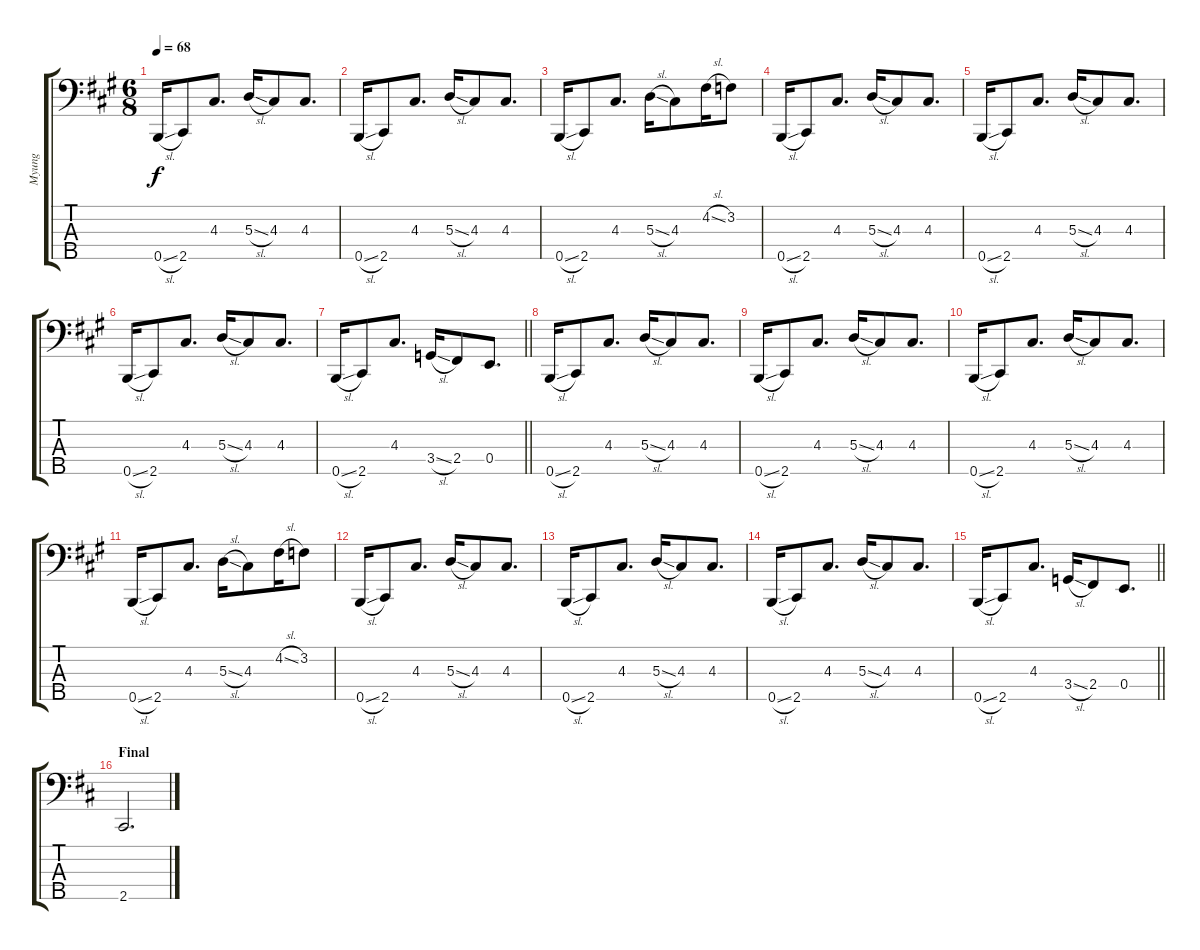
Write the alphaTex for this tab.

\track ("Myung" "Myung") {instrument electricbassfinger}
\staff {score tabs}
\tuning (G2 D2 A1 E1 B0) {hide}
\ts (6 8)
\tempo 68
\clef f4
\ks a
0.5{sl}.16{dy f} 2.5.8 4.3.8{d} 5.3{sl}.16 4.3.8 4.3.8{d} |
0.5{sl}.16 2.5.8 4.3.8{d} 5.3{sl}.16 4.3.8 4.3.8{d} |
0.5{sl}.16 2.5.8 4.3.8{d} 5.3{sl}.16 4.3.8 4.2{sl}.16 3.2.8 |
0.5{sl}.16 2.5.8 4.3.8{d} 5.3{sl}.16 4.3.8 4.3.8{d} |
0.5{sl}.16 2.5.8 4.3.8{d} 5.3{sl}.16 4.3.8 4.3.8{d} |
0.5{sl}.16 2.5.8 4.3.8{d} 5.3{sl}.16 4.3.8 4.3.8{d} |
\barLineRight lightlight
0.5{sl}.16 2.5.8 4.3.8{d} 3.4{sl}.16 2.4.8 0.4.8{d} |
0.5{sl}.16 2.5.8 4.3.8{d} 5.3{sl}.16 4.3.8 4.3.8{d} |
0.5{sl}.16 2.5.8 4.3.8{d} 5.3{sl}.16 4.3.8 4.3.8{d} |
0.5{sl}.16 2.5.8 4.3.8{d} 5.3{sl}.16 4.3.8 4.3.8{d} |
0.5{sl}.16 2.5.8 4.3.8{d} 5.3{sl}.16 4.3.8 4.2{sl}.16 3.2.8 |
0.5{sl}.16 2.5.8 4.3.8{d} 5.3{sl}.16 4.3.8 4.3.8{d} |
0.5{sl}.16 2.5.8 4.3.8{d} 5.3{sl}.16 4.3.8 4.3.8{d} |
0.5{sl}.16 2.5.8 4.3.8{d} 5.3{sl}.16 4.3.8 4.3.8{d} |
\barLineRight lightlight
0.5{sl}.16 2.5.8 4.3.8{d} 3.4{sl}.16 2.4.8 0.4.8{d} |
\section ("" "Final")
\ks d
2.5.2{d instrument distortionguitar}
